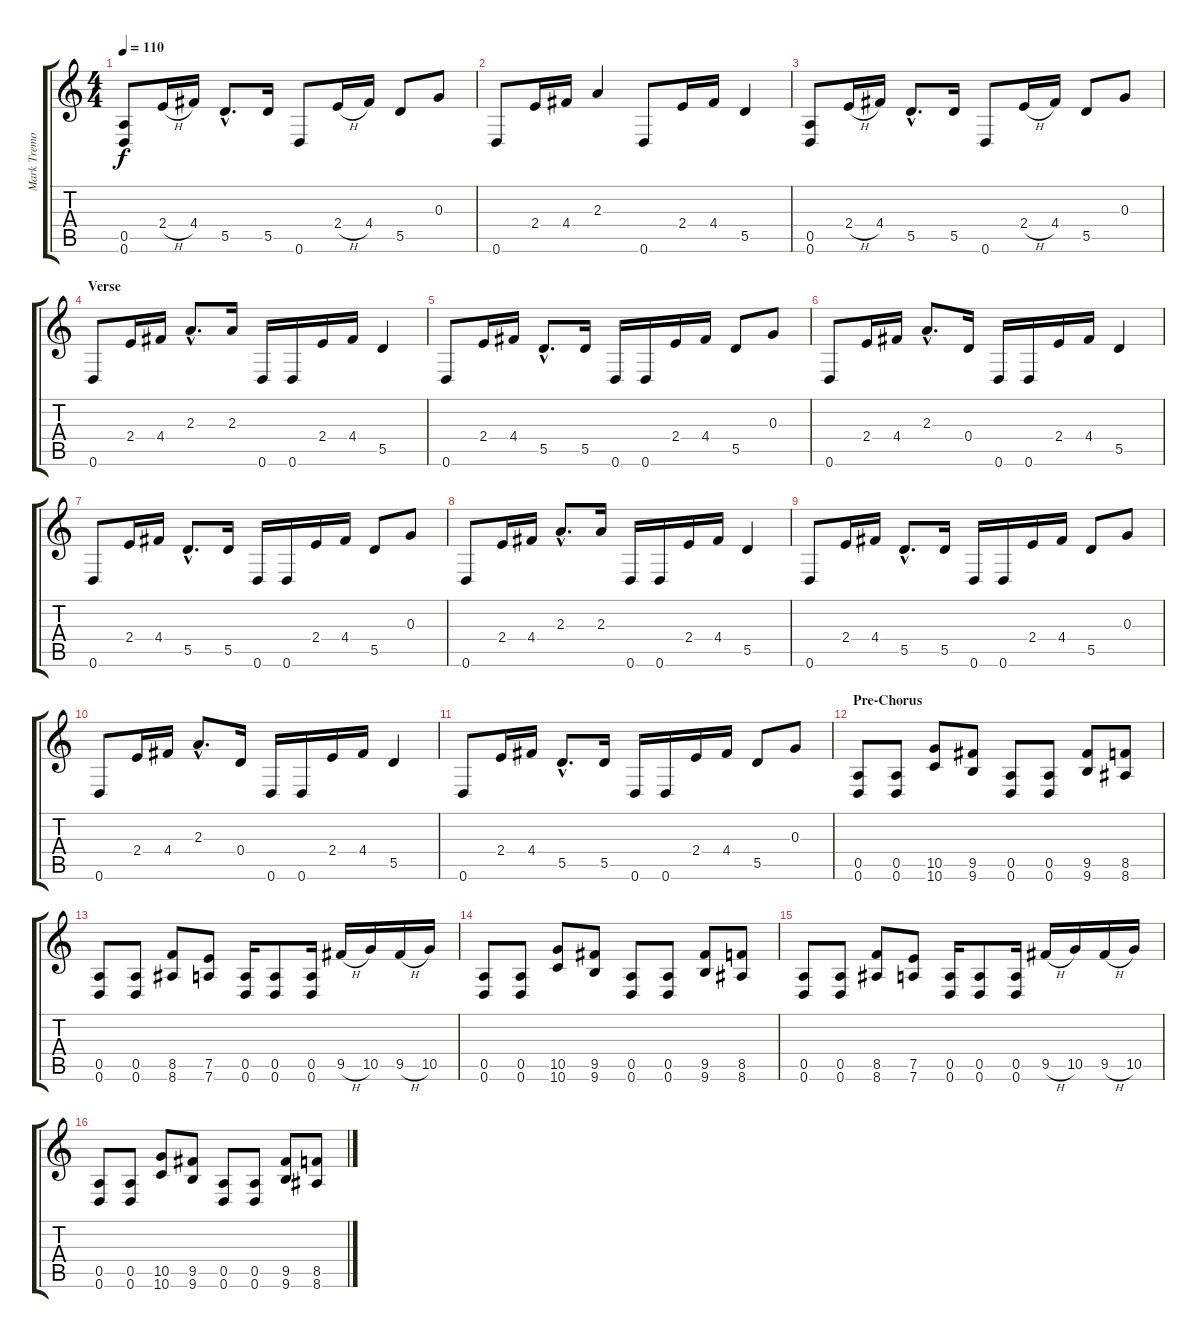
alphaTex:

\track ("Mark Tremonti (ovrdriven)" "Mark Tremo") {instrument overdrivenguitar}
\staff {score tabs}
\tuning (E4 B3 G3 D3 A2 D2) {hide}
\ts (4 4)
\tempo 110
\clef g2
\ks c
(0.5 0.6).8{dy f} 2.4{h}.16 4.4.16 5.5{hac}.8{d} 5.5.16 0.6.8 2.4{h}.16 4.4.16 5.5.8 0.3.8 |
0.6.8 2.4.16 4.4.16 2.3.4 0.6.8 2.4.16 4.4.16 5.5.4 |
(0.5 0.6).8 2.4{h}.16 4.4.16 5.5{hac}.8{d} 5.5.16 0.6.8 2.4{h}.16 4.4.16 5.5.8 0.3.8 |
\section ("" "Verse")
0.6.8 2.4.16 4.4.16 2.3{hac}.8{d} 2.3.16 0.6.16 0.6.16 2.4.16 4.4.16 5.5.4 |
0.6.8 2.4.16 4.4.16 5.5{hac}.8{d} 5.5.16 0.6.16 0.6.16 2.4.16 4.4.16 5.5.8 0.3.8 |
0.6.8 2.4.16 4.4.16 2.3{hac}.8{d} 0.4.16 0.6.16 0.6.16 2.4.16 4.4.16 5.5.4 |
0.6.8 2.4.16 4.4.16 5.5{hac}.8{d} 5.5.16 0.6.16 0.6.16 2.4.16 4.4.16 5.5.8 0.3.8 |
0.6.8 2.4.16 4.4.16 2.3{hac}.8{d} 2.3.16 0.6.16 0.6.16 2.4.16 4.4.16 5.5.4 |
0.6.8 2.4.16 4.4.16 5.5{hac}.8{d} 5.5.16 0.6.16 0.6.16 2.4.16 4.4.16 5.5.8 0.3.8 |
0.6.8 2.4.16 4.4.16 2.3{hac}.8{d} 0.4.16 0.6.16 0.6.16 2.4.16 4.4.16 5.5.4 |
0.6.8 2.4.16 4.4.16 5.5{hac}.8{d} 5.5.16 0.6.16 0.6.16 2.4.16 4.4.16 5.5.8 0.3.8 |
\section ("" "Pre-Chorus")
(0.5 0.6).8 (0.5 0.6).8 (10.5 10.6).8 (9.5 9.6).8 (0.5 0.6).8 (0.5 0.6).8 (9.5 9.6).8 (8.5 8.6).8 |
(0.5 0.6).8 (0.5 0.6).8 (8.5 8.6).8 (7.5 7.6).8 (0.5 0.6).16 (0.5 0.6).8 (0.5 0.6).16 9.5{h}.16 10.5.16 9.5{h}.16 10.5.16 |
(0.5 0.6).8 (0.5 0.6).8 (10.5 10.6).8 (9.5 9.6).8 (0.5 0.6).8 (0.5 0.6).8 (9.5 9.6).8 (8.5 8.6).8 |
(0.5 0.6).8 (0.5 0.6).8 (8.5 8.6).8 (7.5 7.6).8 (0.5 0.6).16 (0.5 0.6).8 (0.5 0.6).16 9.5{h}.16 10.5.16 9.5{h}.16 10.5.16 |
(0.5 0.6).8 (0.5 0.6).8 (10.5 10.6).8 (9.5 9.6).8 (0.5 0.6).8 (0.5 0.6).8 (9.5 9.6).8 (8.5 8.6).8
